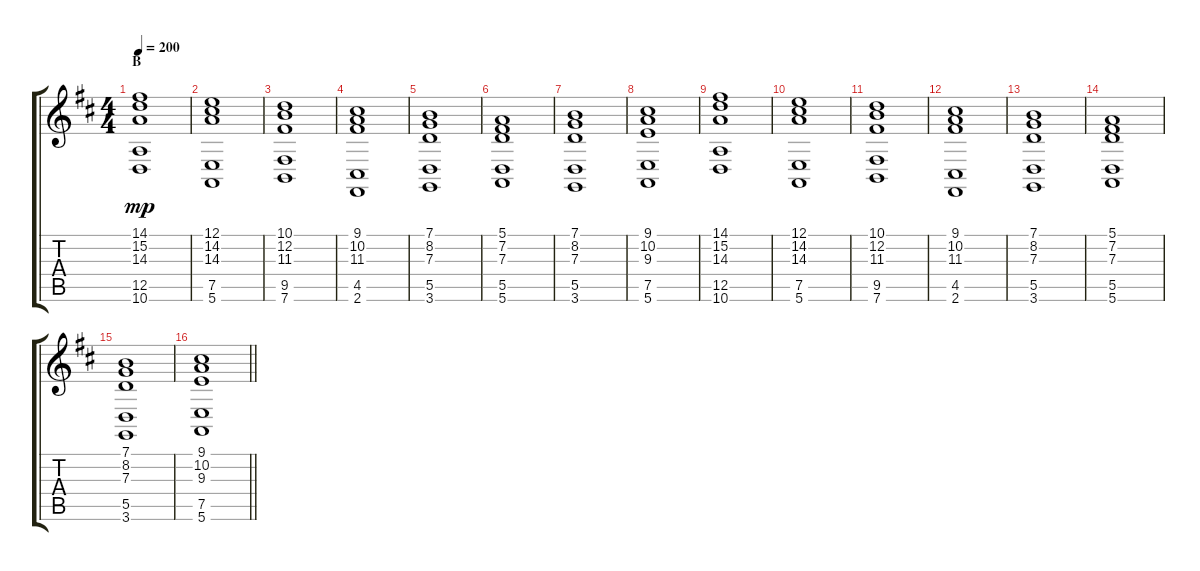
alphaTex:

\track "" {instrument stringensemble1}
\staff {score tabs}
\tuning (E4 B3 G3 D3 A2 E2) {hide}
\ts (4 4)
\section ("" "B")
\tempo 200
\clef g2
\ks d
(14.1 15.2 14.3 12.5 10.6).1{dy mp} |
(12.1 14.2 14.3 7.5 5.6).1 |
(10.1 12.2 11.3 9.5 7.6).1 |
(9.1 10.2 11.3 4.5 2.6).1 |
(7.1 8.2 7.3 5.5 3.6).1 |
(5.1 7.2 7.3 5.5 5.6).1 |
(7.1 8.2 7.3 5.5 3.6).1 |
(9.1 10.2 9.3 7.5 5.6).1 |
(14.1 15.2 14.3 12.5 10.6).1 |
(12.1 14.2 14.3 7.5 5.6).1 |
(10.1 12.2 11.3 9.5 7.6).1 |
(9.1 10.2 11.3 4.5 2.6).1 |
(7.1 8.2 7.3 5.5 3.6).1 |
(5.1 7.2 7.3 5.5 5.6).1 |
(7.1 8.2 7.3 5.5 3.6).1 |
\barLineRight lightlight
(9.1 10.2 9.3 7.5 5.6).1
